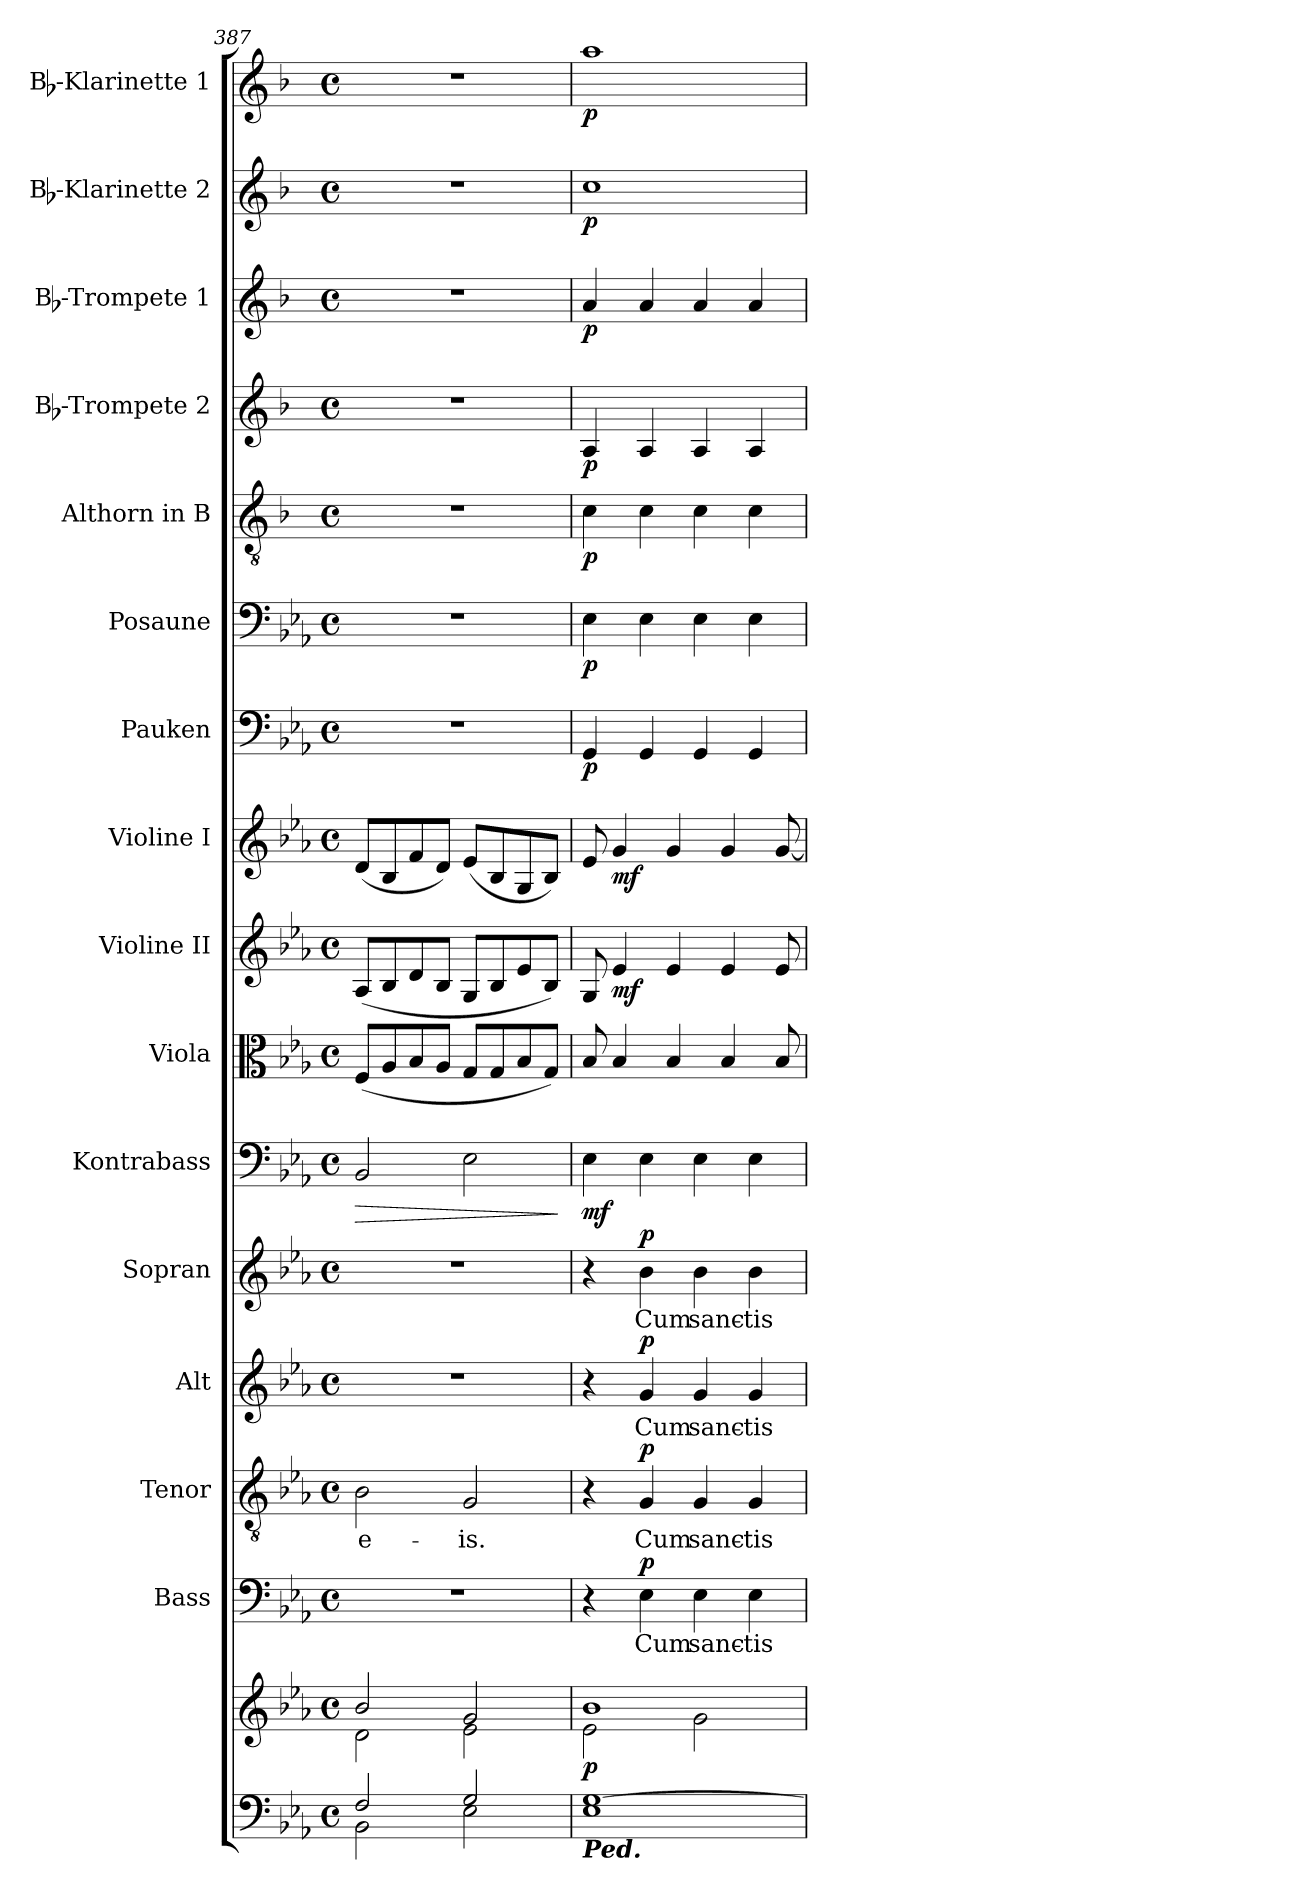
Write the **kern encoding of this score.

**kern	**kern	**dynam	**kern	**text	**dynam	**kern	**text	**dynam	**kern	**text	**dynam	**kern	**text	**dynam	**kern	**dynam	**kern	**kern	**dynam	**kern	**dynam	**kern	**dynam	**kern	**dynam	**kern	**dynam	**kern	**dynam	**kern	**dynam	**kern	**dynam	**kern	**dynam
*part16	*part16	*part16	*part15	*part15	*part15	*part14	*part14	*part14	*part13	*part13	*part13	*part12	*part12	*part12	*part11	*part11	*part10	*part9	*part9	*part8	*part8	*part7	*part7	*part6	*part6	*part5	*part5	*part4	*part4	*part3	*part3	*part2	*part2	*part1	*part1
*staff17	*staff16	*staff16/17	*staff15	*staff15	*staff15	*staff14	*staff14	*staff14	*staff13	*staff13	*staff13	*staff12	*staff12	*staff12	*staff11	*staff11	*staff10	*staff9	*staff9	*staff8	*staff8	*staff7	*staff7	*staff6	*staff6	*staff5	*staff5	*staff4	*staff4	*staff3	*staff3	*staff2	*staff2	*staff1	*staff1
*	*	*	*I"Bass	*	*	*I"Tenor	*	*	*I"Alt	*	*	*I"Sopran	*	*	*I"Kontrabass	*	*I"Viola	*I"Violine II	*	*I"Violine I	*	*I"Pauken	*	*I"Posaune	*	*I"Althorn in B	*	*I"Bb-Trompete 2	*	*I"Bb-Trompete 1	*	*I"Bb-Klarinette 2	*	*I"Bb-Klarinette 1	*
*	*	*	*I'B.	*	*	*I'T.	*	*	*I'A.	*	*	*I'S.	*	*	*I'Kb.	*	*I'Vla.	*I'Vl. II	*	*I'Vl. I	*	*I'Pk.	*	*I'Pos.	*	*	*	*I'Bb Trp. 2	*	*I'Bb Trp. 1	*	*I'Bb Kl. 2	*	*I'Bb Kl. 1	*
*clefF4	*clefG2	*	*clefF4	*	*	*clefGv2	*	*	*clefG2	*	*	*clefG2	*	*	*clefF4	*	*clefC3	*clefG2	*	*clefG2	*	*clefF4	*	*clefF4	*	*clefGv2	*	*clefG2	*	*clefG2	*	*clefG2	*	*clefG2	*
*	*	*	*	*	*	*	*	*	*	*	*	*	*	*	*ITrd7c12	*	*	*	*	*	*	*	*	*	*	*ITrd1c2	*	*ITrd1c2	*	*ITrd1c2	*	*ITrd1c2	*	*ITrd1c2	*
*k[b-e-a-]	*k[b-e-a-]	*	*k[b-e-a-]	*	*	*k[b-e-a-]	*	*	*k[b-e-a-]	*	*	*k[b-e-a-]	*	*	*k[b-e-a-]	*	*k[b-e-a-]	*k[b-e-a-]	*	*k[b-e-a-]	*	*k[b-e-a-]	*	*k[b-e-a-]	*	*k[b-e-a-]	*	*k[b-e-a-]	*	*k[b-e-a-]	*	*k[b-e-a-]	*	*k[b-e-a-]	*
*E-:	*E-:	*	*E-:	*	*	*E-:	*	*	*E-:	*	*	*E-:	*	*	*E-:	*	*E-:	*E-:	*	*E-:	*	*E-:	*	*E-:	*	*E-:	*	*E-:	*	*E-:	*	*E-:	*	*E-:	*
*M4/4	*M4/4	*	*M4/4	*	*	*M4/4	*	*	*M4/4	*	*	*M4/4	*	*	*M4/4	*	*M4/4	*M4/4	*	*M4/4	*	*M4/4	*	*M4/4	*	*M4/4	*	*M4/4	*	*M4/4	*	*M4/4	*	*M4/4	*
*met(c)	*met(c)	*	*met(c)	*	*	*met(c)	*	*	*met(c)	*	*	*met(c)	*	*	*met(c)	*	*met(c)	*met(c)	*	*met(c)	*	*met(c)	*	*met(c)	*	*met(c)	*	*met(c)	*	*met(c)	*	*met(c)	*	*met(c)	*
=387	=387	=387	=387	=387	=387	=387	=387	=387	=387	=387	=387	=387	=387	=387	=387	=387	=387	=387	=387	=387	=387	=387	=387	=387	=387	=387	=387	=387	=387	=387	=387	=387	=387	=387	=387
*^	*^	*	*	*	*	*	*	*	*	*	*	*	*	*	*	*	*	*	*	*	*	*	*	*	*	*	*	*	*	*	*	*	*	*	*
!	!	!	!	!	!	!	!	!	!LO:LY:b	!	!	!	!	!	!	!	!	!LO:HP:b	!	!	!	!	!	!	!	!	!	!	!	!	!	!	!	!	!	!	!
2F/	2BB-\	2b-/	2d\	.	1r	.	.	2B-\	e-	.	1r	.	.	1r	.	.	2BBB-/	>	(<8F/L	(<8A-/L	.	(<8d/L	.	1r	.	1r	.	1r	.	1r	.	1r	.	1r	.	1r	.
.	.	.	.	.	.	.	.	.	.	.	.	.	.	.	.	.	.	.	8A-/	8B-/	.	8B-/	.	.	.	.	.	.	.	.	.	.	.	.	.	.	.
.	.	.	.	.	.	.	.	.	.	.	.	.	.	.	.	.	.	.	8B-/	8d/	.	8f/	.	.	.	.	.	.	.	.	.	.	.	.	.	.	.
.	.	.	.	.	.	.	.	.	.	.	.	.	.	.	.	.	.	.	8A-/J	8B-/J	.	8d/J)	.	.	.	.	.	.	.	.	.	.	.	.	.	.	.
!	!	!	!	!	!	!	!	!	!LO:LY:b	!	!	!	!	!	!	!	!	!	!	!	!	!	!	!	!	!	!	!	!	!	!	!	!	!	!	!	!
2G/	2E-\	2g/	2e-\	.	.	.	.	2G/	-is.	.	.	.	.	.	.	.	2EE-\	.	8G/L	8G/L	.	(<8e-/L	.	.	.	.	.	.	.	.	.	.	.	.	.	.	.
.	.	.	.	.	.	.	.	.	.	.	.	.	.	.	.	.	.	.	8G/	8B-/	.	8B-/	.	.	.	.	.	.	.	.	.	.	.	.	.	.	.
.	.	.	.	.	.	.	.	.	.	.	.	.	.	.	.	.	.	.	8B-/	8e-/	.	8G/	.	.	.	.	.	.	.	.	.	.	.	.	.	.	.
.	.	.	.	.	.	.	.	.	.	.	.	.	.	.	.	.	.	.	8G/J)	8B-/J)	.	8B-/J)	.	.	.	.	.	.	.	.	.	.	.	.	.	.	.
*v	*v	*	*	*	*	*	*	*	*	*	*	*	*	*	*	*	*	*	*	*	*	*	*	*	*	*	*	*	*	*	*	*	*	*	*	*	*
*	*v	*v	*	*	*	*	*	*	*	*	*	*	*	*	*	*	*	*	*	*	*	*	*	*	*	*	*	*	*	*	*	*	*	*	*	*
.	.	.	.	.	.	.	.	.	.	.	.	.	.	.	.	]	.	.	.	.	.	.	.	.	.	.	.	.	.	.	.	.	.	.	.
=388	=388	=388	=388	=388	=388	=388	=388	=388	=388	=388	=388	=388	=388	=388	=388	=388	=388	=388	=388	=388	=388	=388	=388	=388	=388	=388	=388	=388	=388	=388	=388	=388	=388	=388	=388
*^	*^	*	*	*	*	*	*	*	*	*	*	*	*	*	*	*	*	*	*	*	*	*	*	*	*	*	*	*	*	*	*	*	*	*	*
!LO:TX:b:Bi:t=Ped.	!	!	!	!	!	!	!	!	!	!	!	!	!	!	!	!	!	!	!	!	!	!	!	!	!	!	!	!	!	!	!	!	!	!	!	!	!
!	!	!	!	!LO:DY:b	!	!	!	!	!	!	!	!	!	!	!	!	!	!LO:DY:b	!	!	!	!	!	!	!LO:DY:b	!	!LO:DY:b	!	!LO:DY:b	!	!LO:DY:b	!	!LO:DY:b	!	!LO:DY:b	!	!LO:DY:b
[>1G	1E-	1b-	2e-\	p	4r	.	.	4r	.	.	4r	.	.	4r	.	.	4EE-\	mf	8B-/	8G/	.	8e-/	.	4GG/	p	4E-\	p	4B-\	p	4G/	p	4g/	p	1b-	p	1gg	p
!	!	!	!	!	!	!	!	!	!	!	!	!	!	!	!	!	!	!	!	!	!LO:DY:b	!	!LO:DY:b	!	!	!	!	!	!	!	!	!	!	!	!	!	!
.	.	.	.	.	.	.	.	.	.	.	.	.	.	.	.	.	.	.	4B-/	4e-/	mf	4g/	mf	.	.	.	.	.	.	.	.	.	.	.	.	.	.
!	!	!	!	!	!	!LO:LY:b	!LO:DY:a	!	!LO:LY:b	!LO:DY:a	!	!LO:LY:b	!LO:DY:a	!	!LO:LY:b	!LO:DY:a	!	!	!	!	!	!	!	!	!	!	!	!	!	!	!	!	!	!	!	!	!
.	.	.	.	.	4E-\	Cum	p	4G/	Cum	p	4g/	Cum	p	4b-\	Cum	p	4EE-\	.	.	.	.	.	.	4GG/	.	4E-\	.	4B-\	.	4G/	.	4g/	.	.	.	.	.
.	.	.	.	.	.	.	.	.	.	.	.	.	.	.	.	.	.	.	4B-/	4e-/	.	4g/	.	.	.	.	.	.	.	.	.	.	.	.	.	.	.
!	!	!	!	!	!	!LO:LY:b	!	!	!LO:LY:b	!	!	!LO:LY:b	!	!	!LO:LY:b	!	!	!	!	!	!	!	!	!	!	!	!	!	!	!	!	!	!	!	!	!	!
.	.	.	2g\	.	4E-\	sanc-	.	4G/	sanc-	.	4g/	sanc-	.	4b-\	sanc-	.	4EE-\	.	.	.	.	.	.	4GG/	.	4E-\	.	4B-\	.	4G/	.	4g/	.	.	.	.	.
.	.	.	.	.	.	.	.	.	.	.	.	.	.	.	.	.	.	.	4B-/	4e-/	.	4g/	.	.	.	.	.	.	.	.	.	.	.	.	.	.	.
!	!	!	!	!	!	!LO:LY:b	!	!	!LO:LY:b	!	!	!LO:LY:b	!	!	!LO:LY:b	!	!	!	!	!	!	!	!	!	!	!	!	!	!	!	!	!	!	!	!	!	!
.	.	.	.	.	4E-\	-tis	.	4G/	-tis	.	4g/	-tis	.	4b-\	-tis	.	4EE-\	.	.	.	.	.	.	4GG/	.	4E-\	.	4B-\	.	4G/	.	4g/	.	.	.	.	.
.	.	.	.	.	.	.	.	.	.	.	.	.	.	.	.	.	.	.	8B-/	8e-/	.	[8g/	.	.	.	.	.	.	.	.	.	.	.	.	.	.	.
*v	*v	*	*	*	*	*	*	*	*	*	*	*	*	*	*	*	*	*	*	*	*	*	*	*	*	*	*	*	*	*	*	*	*	*	*	*	*
*	*v	*v	*	*	*	*	*	*	*	*	*	*	*	*	*	*	*	*	*	*	*	*	*	*	*	*	*	*	*	*	*	*	*	*	*	*
=	=	=	=	=	=	=	=	=	=	=	=	=	=	=	=	=	=	=	=	=	=	=	=	=	=	=	=	=	=	=	=	=	=	=	=
*-	*-	*-	*-	*-	*-	*-	*-	*-	*-	*-	*-	*-	*-	*-	*-	*-	*-	*-	*-	*-	*-	*-	*-	*-	*-	*-	*-	*-	*-	*-	*-	*-	*-	*-	*-
